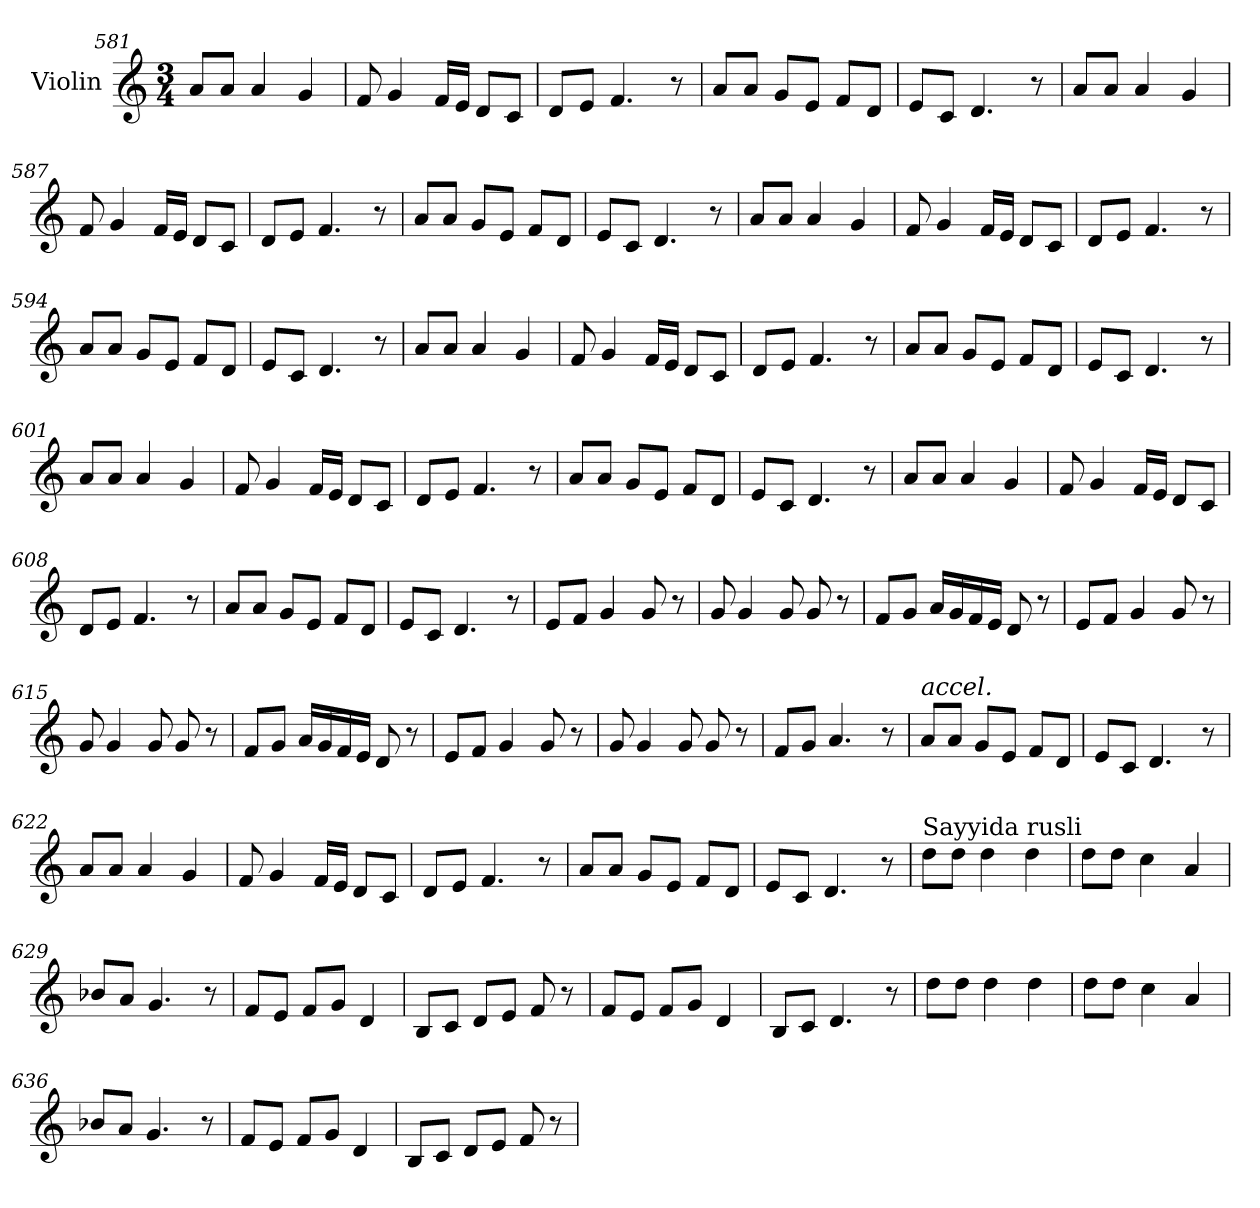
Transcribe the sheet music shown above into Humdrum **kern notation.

**kern
*part1
*staff1
*I"Violin
*clefG2
*k[]
*M3/4
=581
8a/L
8a/J
4a/
4g/
=582
8f/
4g/
16f/LL
16e/JJ
8d/L
8c/J
=583
8d/L
8e/J
4.f/
8r
!!LO:LB:g=z
=584
8a/L
8a/J
8g/L
8e/J
8f/L
8d/J
=585
8e/L
8c/J
4.d/
8r
=586
8a/L
8a/J
4a/
4g/
=587
8f/
4g/
16f/LL
16e/JJ
8d/L
8c/J
=588
8d/L
8e/J
4.f/
8r
=589
8a/L
8a/J
8g/L
8e/J
8f/L
8d/J
!!LO:PB:g=z
=590
8e/L
8c/J
4.d/
8r
=591
8a/L
8a/J
4a/
4g/
=592
8f/
4g/
16f/LL
16e/JJ
8d/L
8c/J
=593
8d/L
8e/J
4.f/
8r
=594
8a/L
8a/J
8g/L
8e/J
8f/L
8d/J
=595
8e/L
8c/J
4.d/
8r
=596
8a/L
8a/J
4a/
4g/
!!LO:LB:g=z
=597
8f/
4g/
16f/LL
16e/JJ
8d/L
8c/J
=598
8d/L
8e/J
4.f/
8r
=599
8a/L
8a/J
8g/L
8e/J
8f/L
8d/J
=600
8e/L
8c/J
4.d/
8r
=601
8a/L
8a/J
4a/
4g/
=602
8f/
4g/
16f/LL
16e/JJ
8d/L
8c/J
!!LO:LB:g=z
=603
8d/L
8e/J
4.f/
8r
=604
8a/L
8a/J
8g/L
8e/J
8f/L
8d/J
=605
8e/L
8c/J
4.d/
8r
=606
8a/L
8a/J
4a/
4g/
=607
8f/
4g/
16f/LL
16e/JJ
8d/L
8c/J
=608
8d/L
8e/J
4.f/
8r
!!LO:LB:g=z
=609
8a/L
8a/J
8g/L
8e/J
8f/L
8d/J
=610
8e/L
8c/J
4.d/
8r
=611
8e/L
8f/J
4g/
8g/
8r
=612
8g/
4g/
8g/
8g/
8r
!!LO:LB:g=z
=613
8f/L
8g/J
16a/LL
16g/
16f/
16e/JJ
8d/
8r
=614
8e/L
8f/J
4g/
8g/
8r
=615
8g/
4g/
8g/
8g/
8r
=616
8f/L
8g/J
16a/LL
16g/
16f/
16e/JJ
8d/
8r
=617
8e/L
8f/J
4g/
8g/
8r
=618
8g/
4g/
8g/
8g/
8r
!!LO:LB:g=z
=619
8f/L
8g/J
4.a/
8r
=620
!LO:TX:a:i:t=accel.
8a/L
8a/J
8g/L
8e/J
8f/L
8d/J
=621
8e/L
8c/J
4.d/
8r
=622
8a/L
8a/J
4a/
4g/
=623
8f/
4g/
16f/LL
16e/JJ
8d/L
8c/J
=624
8d/L
8e/J
4.f/
8r
!!LO:LB:g=z
=625
8a/L
8a/J
8g/L
8e/J
8f/L
8d/J
=626
*MM140
8e/L
8c/J
4.d/
8r
=627
!LO:TX:a:t=Sayyida rusli
8dd\L
8dd\J
4dd\
4dd\
!!LO:LB:g=z
=628
8dd\L
8dd\J
4cc\
4a/
=629
8b-X/L
8a/J
4.g/
8r
=630
8f/L
8e/J
8f/L
8g/J
4d/
!!LO:PB:g=z
=631
8B/L
8c/J
8d/L
8e/J
8f/
8r
=632
8f/L
8e/J
8f/L
8g/J
4d/
=633
8B/L
8c/J
4.d/
8r
!!LO:LB:g=z
=634
8dd\L
8dd\J
4dd\
4dd\
=635
8dd\L
8dd\J
4cc\
4a/
=636
8b-X/L
8a/J
4.g/
8r
=637
8f/L
8e/J
8f/L
8g/J
4d/
=638
8B/L
8c/J
8d/L
8e/J
8f/
8r
=
*-
